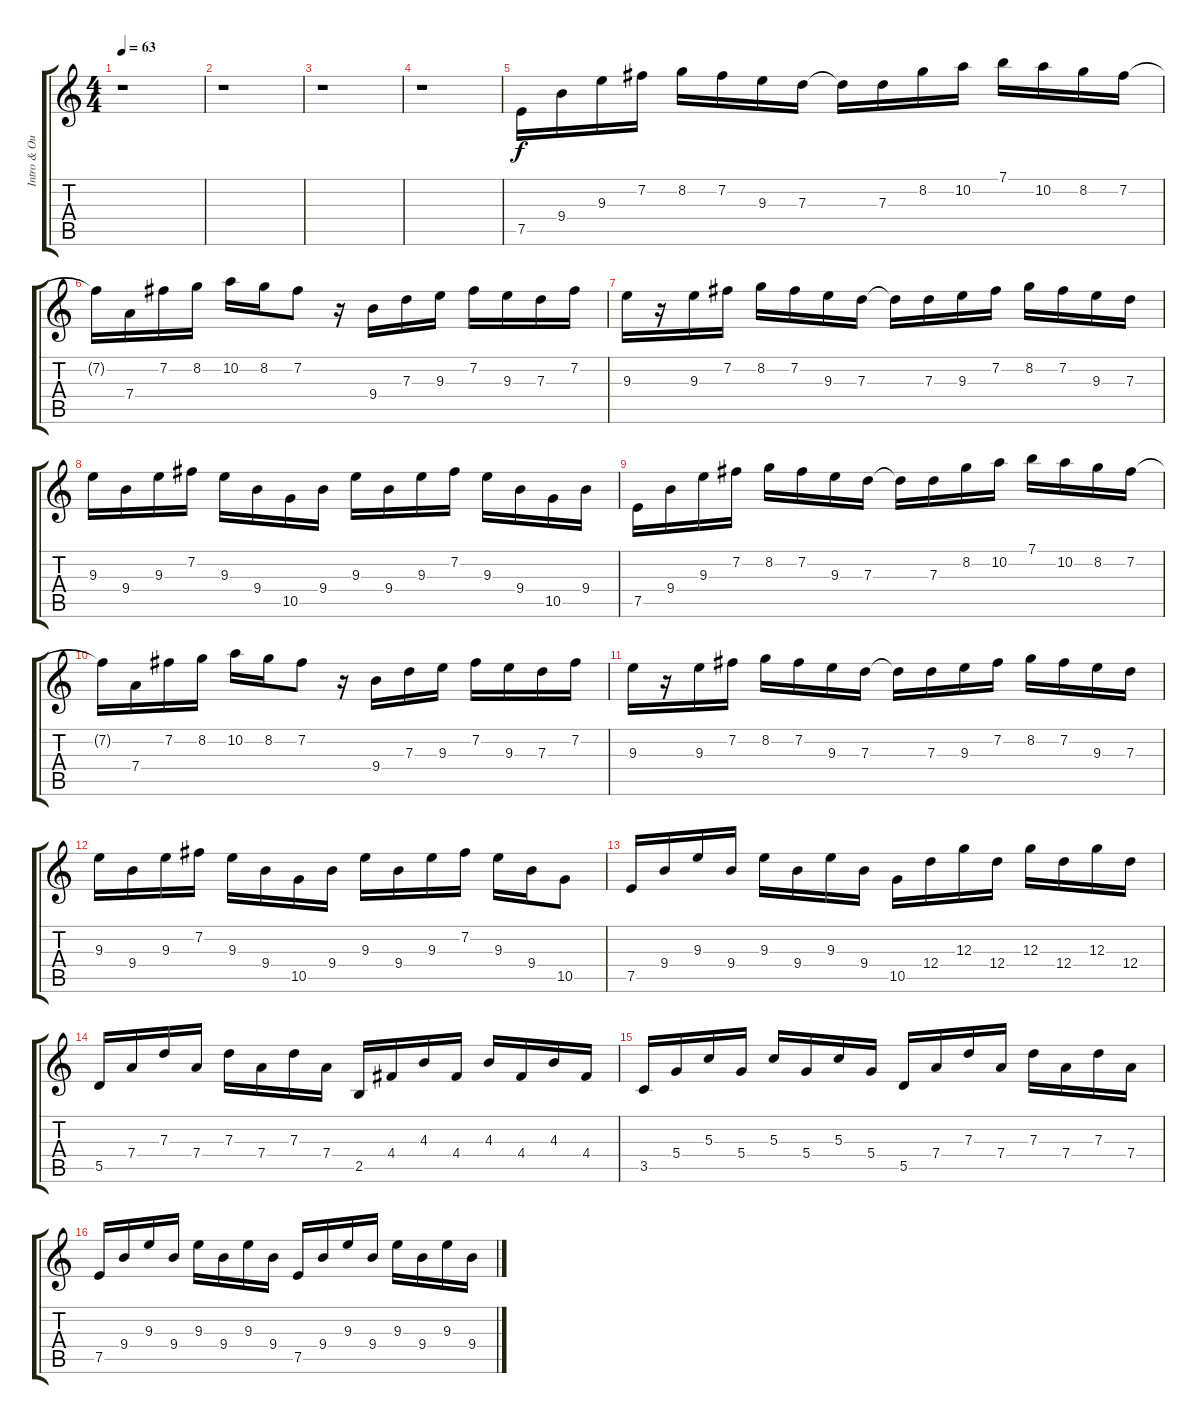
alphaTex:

\track ("Intro & Outro (clean)" "Intro & Ou") {instrument electricguitarclean}
\staff {score tabs}
\tuning (E4 B3 G3 D3 A2 E2) {hide}
\ts (4 4)
\tempo 63
\tempo 67
\tempo 63
\clef g2
\ks c
r.1{dy f instrument electricguitarclean} |
r.1 |
r.1 |
r.1 |
7.5.16 9.4.16 9.3.16 7.2.16 8.2.16 7.2.16 9.3.16 7.3.16 7.3{t}.16 7.3.16 8.2.16 10.2.16 7.1.16 10.2.16 8.2.16 7.2.16 |
7.2{t}.16 7.4.16 7.2.16 8.2.16 10.2.16 8.2.16 7.2.8 r.16 9.4.16 7.3.16 9.3.16 7.2.16 9.3.16 7.3.16 7.2.16 |
9.3.16 r.16 9.3.16 7.2.16 8.2.16 7.2.16 9.3.16 7.3.16 7.3{t}.16 7.3.16 9.3.16 7.2.16 8.2.16 7.2.16 9.3.16 7.3.16 |
9.3.16 9.4.16 9.3.16 7.2.16 9.3.16 9.4.16 10.5.16 9.4.16 9.3.16 9.4.16 9.3.16 7.2.16 9.3.16 9.4.16 10.5.16 9.4.16 |
7.5.16 9.4.16 9.3.16 7.2.16 8.2.16 7.2.16 9.3.16 7.3.16 7.3{t}.16 7.3.16 8.2.16 10.2.16 7.1.16 10.2.16 8.2.16 7.2.16 |
7.2{t}.16 7.4.16 7.2.16 8.2.16 10.2.16 8.2.16 7.2.8 r.16 9.4.16 7.3.16 9.3.16 7.2.16 9.3.16 7.3.16 7.2.16 |
9.3.16 r.16 9.3.16 7.2.16 8.2.16 7.2.16 9.3.16 7.3.16 7.3{t}.16 7.3.16 9.3.16 7.2.16 8.2.16 7.2.16 9.3.16 7.3.16 |
9.3.16 9.4.16 9.3.16 7.2.16 9.3.16 9.4.16 10.5.16 9.4.16 9.3.16 9.4.16 9.3.16 7.2.16 9.3.16 9.4.16 10.5.8 |
7.5.16 9.4.16 9.3.16 9.4.16 9.3.16 9.4.16 9.3.16 9.4.16 10.5.16 12.4.16 12.3.16 12.4.16 12.3.16 12.4.16 12.3.16 12.4.16 |
5.5.16 7.4.16 7.3.16 7.4.16 7.3.16 7.4.16 7.3.16 7.4.16 2.5.16 4.4.16 4.3.16 4.4.16 4.3.16 4.4.16 4.3.16 4.4.16 |
3.5.16 5.4.16 5.3.16 5.4.16 5.3.16 5.4.16 5.3.16 5.4.16 5.5.16 7.4.16 7.3.16 7.4.16 7.3.16 7.4.16 7.3.16 7.4.16 |
7.5.16 9.4.16 9.3.16 9.4.16 9.3.16 9.4.16 9.3.16 9.4.16 7.5.16 9.4.16 9.3.16 9.4.16 9.3.16 9.4.16 9.3.16 9.4.16
